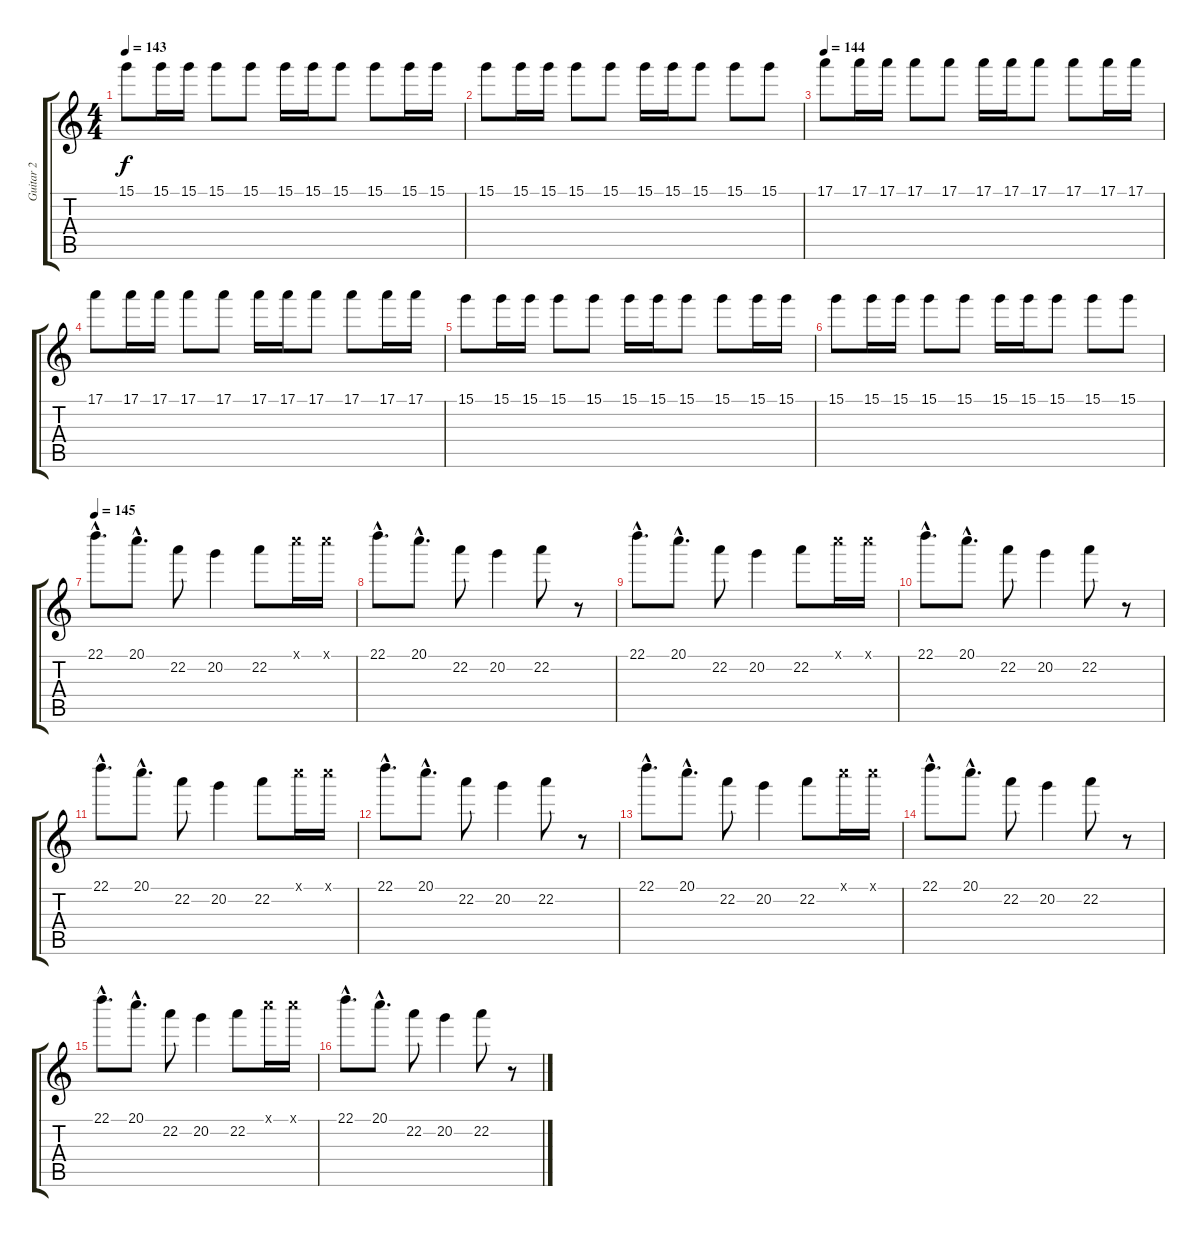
\track ("Guitar 2" "Guitar 2") {instrument overdrivenguitar}
\staff {score tabs}
\tuning (E4 B3 G3 D3 A2 E2) {hide}
\ts (4 4)
\tempo 143
\clef g2
\ks c
15.1.8{dy f} 15.1.16 15.1.16 15.1.8 15.1.8 15.1.16 15.1.16 15.1.8 15.1.8 15.1.16 15.1.16 |
15.1.8 15.1.16 15.1.16 15.1.8 15.1.8 15.1.16 15.1.16 15.1.8 15.1.8 15.1.8 |
\tempo 144
17.1.8 17.1.16 17.1.16 17.1.8 17.1.8 17.1.16 17.1.16 17.1.8 17.1.8 17.1.16 17.1.16 |
17.1.8 17.1.16 17.1.16 17.1.8 17.1.8 17.1.16 17.1.16 17.1.8 17.1.8 17.1.16 17.1.16 |
15.1.8 15.1.16 15.1.16 15.1.8 15.1.8 15.1.16 15.1.16 15.1.8 15.1.8 15.1.16 15.1.16 |
15.1.8 15.1.16 15.1.16 15.1.8 15.1.8 15.1.16 15.1.16 15.1.8 15.1.8 15.1.8 |
\tempo 145
22.1{hac}.8{d} 20.1{hac}.8{d} 22.2.8 20.2.4 22.2.8 20.1{x}.16 20.1{x}.16 |
22.1{hac}.8{d} 20.1{hac}.8{d} 22.2.8 20.2.4 22.2.8 r.8 |
22.1{hac}.8{d} 20.1{hac}.8{d} 22.2.8 20.2.4 22.2.8 20.1{x}.16 20.1{x}.16 |
22.1{hac}.8{d} 20.1{hac}.8{d} 22.2.8 20.2.4 22.2.8 r.8 |
22.1{hac}.8{d} 20.1{hac}.8{d} 22.2.8 20.2.4 22.2.8 20.1{x}.16 20.1{x}.16 |
22.1{hac}.8{d} 20.1{hac}.8{d} 22.2.8 20.2.4 22.2.8 r.8 |
22.1{hac}.8{d} 20.1{hac}.8{d} 22.2.8 20.2.4 22.2.8 20.1{x}.16 20.1{x}.16 |
22.1{hac}.8{d} 20.1{hac}.8{d} 22.2.8 20.2.4 22.2.8 r.8 |
22.1{hac}.8{d} 20.1{hac}.8{d} 22.2.8 20.2.4 22.2.8 20.1{x}.16 20.1{x}.16 |
22.1{hac}.8{d} 20.1{hac}.8{d} 22.2.8 20.2.4 22.2.8 r.8
